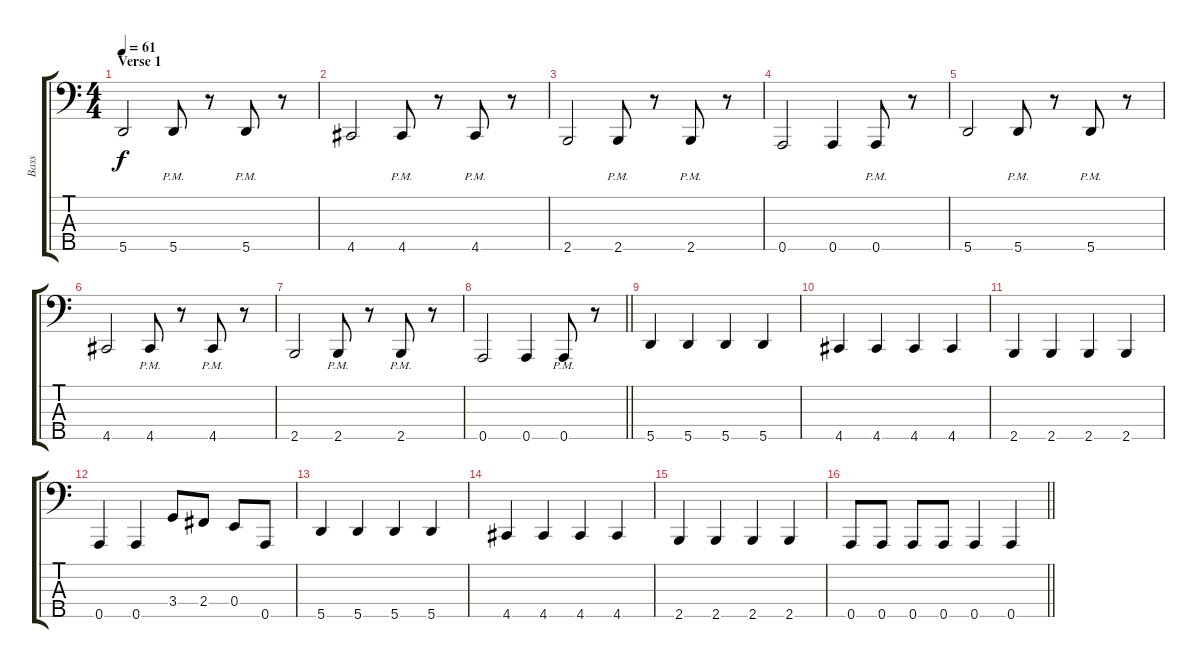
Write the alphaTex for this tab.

\track ("Bass" "Bass") {instrument overdrivenguitar}
\staff {score tabs}
\tuning (G2 D2 A1 E1 A0) {hide}
\ts (4 4)
\section ("" "Verse 1")
\tempo 61
\clef f4
\ks c
5.5.2{dy f} 5.5{pm}.8 r.8 5.5{pm}.8 r.8 |
4.5.2 4.5{pm}.8 r.8 4.5{pm}.8 r.8 |
2.5.2 2.5{pm}.8 r.8 2.5{pm}.8 r.8 |
0.5.2 0.5.4 0.5{pm}.8 r.8 |
5.5.2 5.5{pm}.8 r.8 5.5{pm}.8 r.8 |
4.5.2 4.5{pm}.8 r.8 4.5{pm}.8 r.8 |
2.5.2 2.5{pm}.8 r.8 2.5{pm}.8 r.8 |
\barLineRight lightlight
0.5.2 0.5.4 0.5{pm}.8 r.8 |
\section ("" "")
5.5.4 5.5.4 5.5.4 5.5.4 |
4.5.4 4.5.4 4.5.4 4.5.4 |
2.5.4 2.5.4 2.5.4 2.5.4 |
0.5.4 0.5.4 3.4.8 2.4.8 0.4.8 0.5.8 |
5.5.4 5.5.4 5.5.4 5.5.4 |
4.5.4 4.5.4 4.5.4 4.5.4 |
2.5.4 2.5.4 2.5.4 2.5.4 |
\barLineRight lightlight
0.5.8 0.5.8 0.5.8 0.5.8 0.5.4 0.5.4
